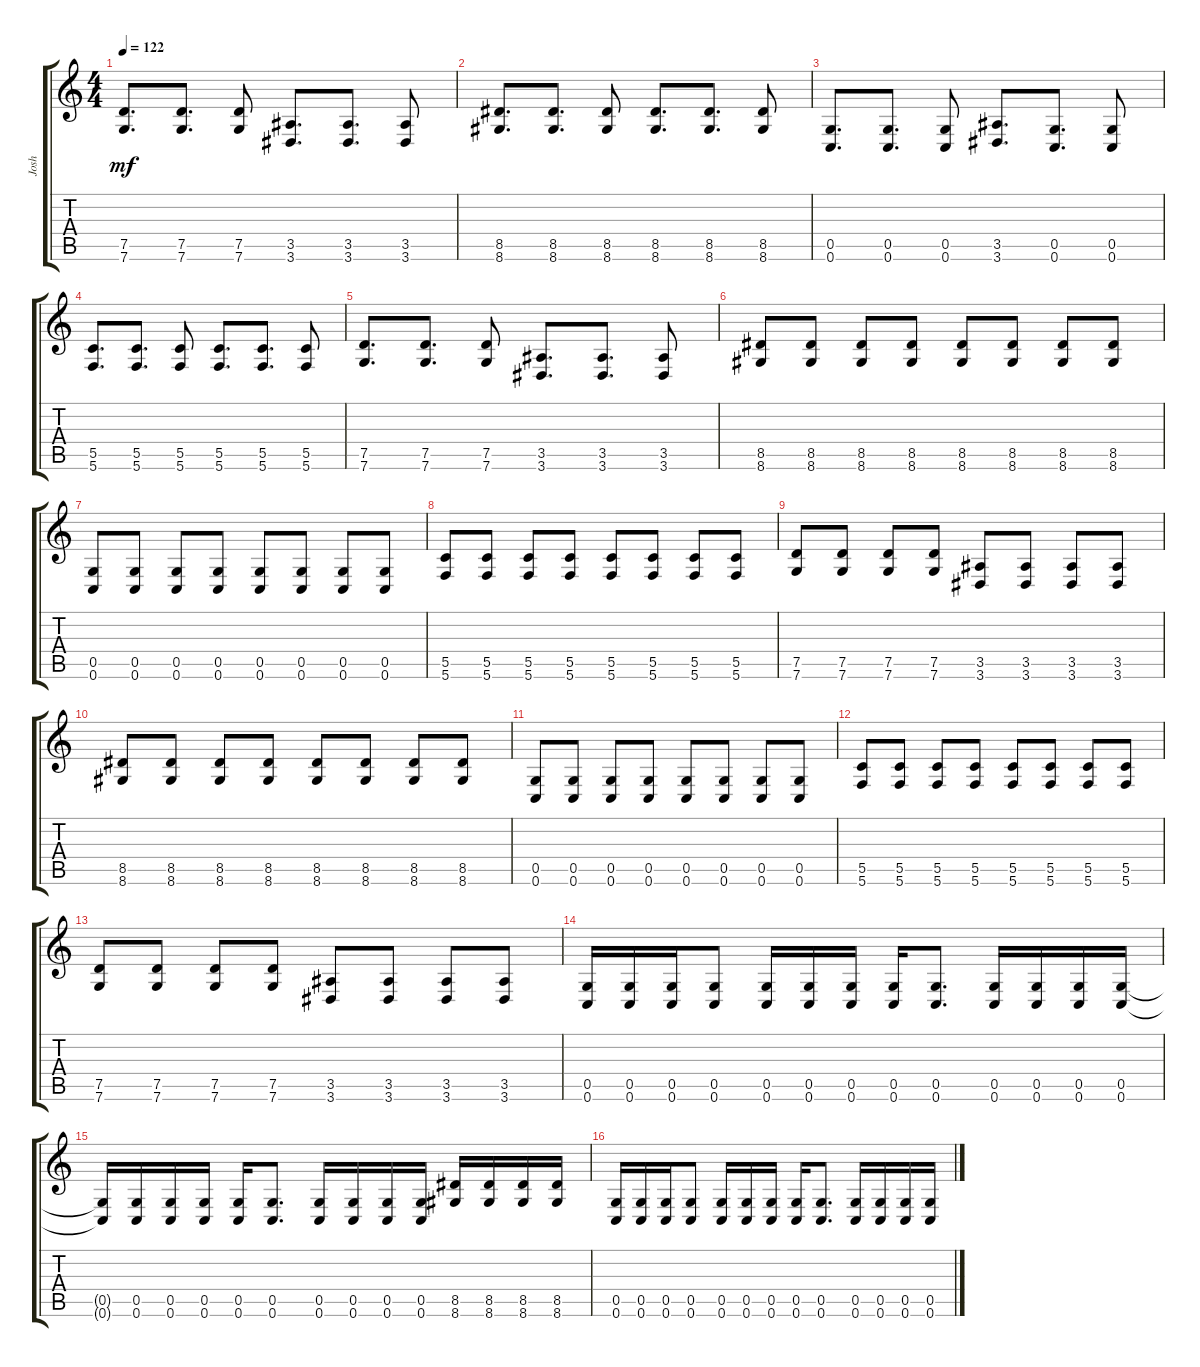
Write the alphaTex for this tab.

\track ("Josh" "Josh") {instrument distortionguitar}
\staff {score tabs}
\tuning (D4 A3 F3 C3 G2 C2) {hide}
\ts (4 4)
\tempo 122
\clef g2
\ks c
(7.5 7.6).8{d dy mf} (7.5 7.6).8{d} (7.5 7.6).8 (3.5 3.6).8{d} (3.5 3.6).8{d} (3.5 3.6).8 |
(8.5 8.6).8{d} (8.5 8.6).8{d} (8.5 8.6).8 (8.5 8.6).8{d} (8.5 8.6).8{d} (8.5 8.6).8 |
(0.5 0.6).8{d} (0.5 0.6).8{d} (0.5 0.6).8 (3.5 3.6).8{d} (0.5 0.6).8{d} (0.5 0.6).8 |
(5.5 5.6).8{d} (5.5 5.6).8{d} (5.5 5.6).8 (5.5 5.6).8{d} (5.5 5.6).8{d} (5.5 5.6).8 |
(7.5 7.6).8{d} (7.5 7.6).8{d} (7.5 7.6).8 (3.5 3.6).8{d} (3.5 3.6).8{d} (3.5 3.6).8 |
(8.5 8.6).8 (8.5 8.6).8 (8.5 8.6).8 (8.5 8.6).8 (8.5 8.6).8 (8.5 8.6).8 (8.5 8.6).8 (8.5 8.6).8 |
(0.5 0.6).8 (0.5 0.6).8 (0.5 0.6).8 (0.5 0.6).8 (0.5 0.6).8 (0.5 0.6).8 (0.5 0.6).8 (0.5 0.6).8 |
(5.5 5.6).8 (5.5 5.6).8 (5.5 5.6).8 (5.5 5.6).8 (5.5 5.6).8 (5.5 5.6).8 (5.5 5.6).8 (5.5 5.6).8 |
(7.5 7.6).8 (7.5 7.6).8 (7.5 7.6).8 (7.5 7.6).8 (3.5 3.6).8 (3.5 3.6).8 (3.5 3.6).8 (3.5 3.6).8 |
(8.5 8.6).8 (8.5 8.6).8 (8.5 8.6).8 (8.5 8.6).8 (8.5 8.6).8 (8.5 8.6).8 (8.5 8.6).8 (8.5 8.6).8 |
(0.5 0.6).8 (0.5 0.6).8 (0.5 0.6).8 (0.5 0.6).8 (0.5 0.6).8 (0.5 0.6).8 (0.5 0.6).8 (0.5 0.6).8 |
(5.5 5.6).8 (5.5 5.6).8 (5.5 5.6).8 (5.5 5.6).8 (5.5 5.6).8 (5.5 5.6).8 (5.5 5.6).8 (5.5 5.6).8 |
(7.5 7.6).8 (7.5 7.6).8 (7.5 7.6).8 (7.5 7.6).8 (3.5 3.6).8 (3.5 3.6).8 (3.5 3.6).8 (3.5 3.6).8 |
(0.5 0.6).16 (0.5 0.6).16 (0.5 0.6).16 (0.5 0.6).8 (0.5 0.6).16 (0.5 0.6).16 (0.5 0.6).16 (0.5 0.6).16 (0.5 0.6).8{d} (0.5 0.6).16 (0.5 0.6).16 (0.5 0.6).16 (0.5 0.6).16 |
(0.5{t} 0.6{t}).16 (0.5 0.6).16 (0.5 0.6).16 (0.5 0.6).16 (0.5 0.6).16 (0.5 0.6).8{d} (0.5 0.6).16 (0.5 0.6).16 (0.5 0.6).16 (0.5 0.6).16 (8.5 8.6).16 (8.5 8.6).16 (8.5 8.6).16 (8.5 8.6).16 |
(0.5 0.6).16 (0.5 0.6).16 (0.5 0.6).16 (0.5 0.6).8 (0.5 0.6).16 (0.5 0.6).16 (0.5 0.6).16 (0.5 0.6).16 (0.5 0.6).8{d} (0.5 0.6).16 (0.5 0.6).16 (0.5 0.6).16 (0.5 0.6).16
